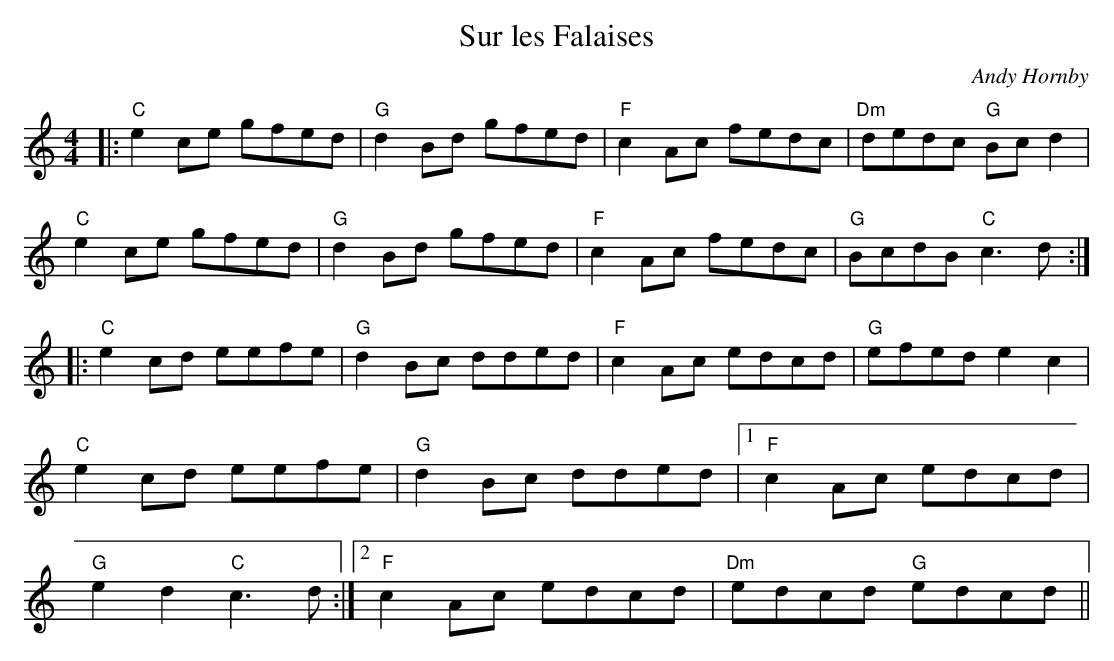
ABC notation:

X:1
T:Sur les Falaises
C:Andy Hornby
E:10
L:1/8
M:4/4
K:C major
|:"C"e2 ce gfed|"G"d2 Bd gfed|"F"c2 Ac fedc|"Dm"dedc "G"Bc d2|\
"C"e2 ce gfed|"G"d2 Bd gfed|"F"c2 Ac fedc|"G"BcdB "C"c3 d::\
"C"e2 cd eefe|"G"d2 Bc dded|"F"c2 Ac edcd|"G"efed e2 c2|\
"C"e2 cd eefe|"G"d2 Bc dded|1 "F"c2 Ac edcd|"G"e2 d2 "C"c3 d:|2 "F"c2 Ac edcd|\
"Dm"edcd "G"edcd||**
